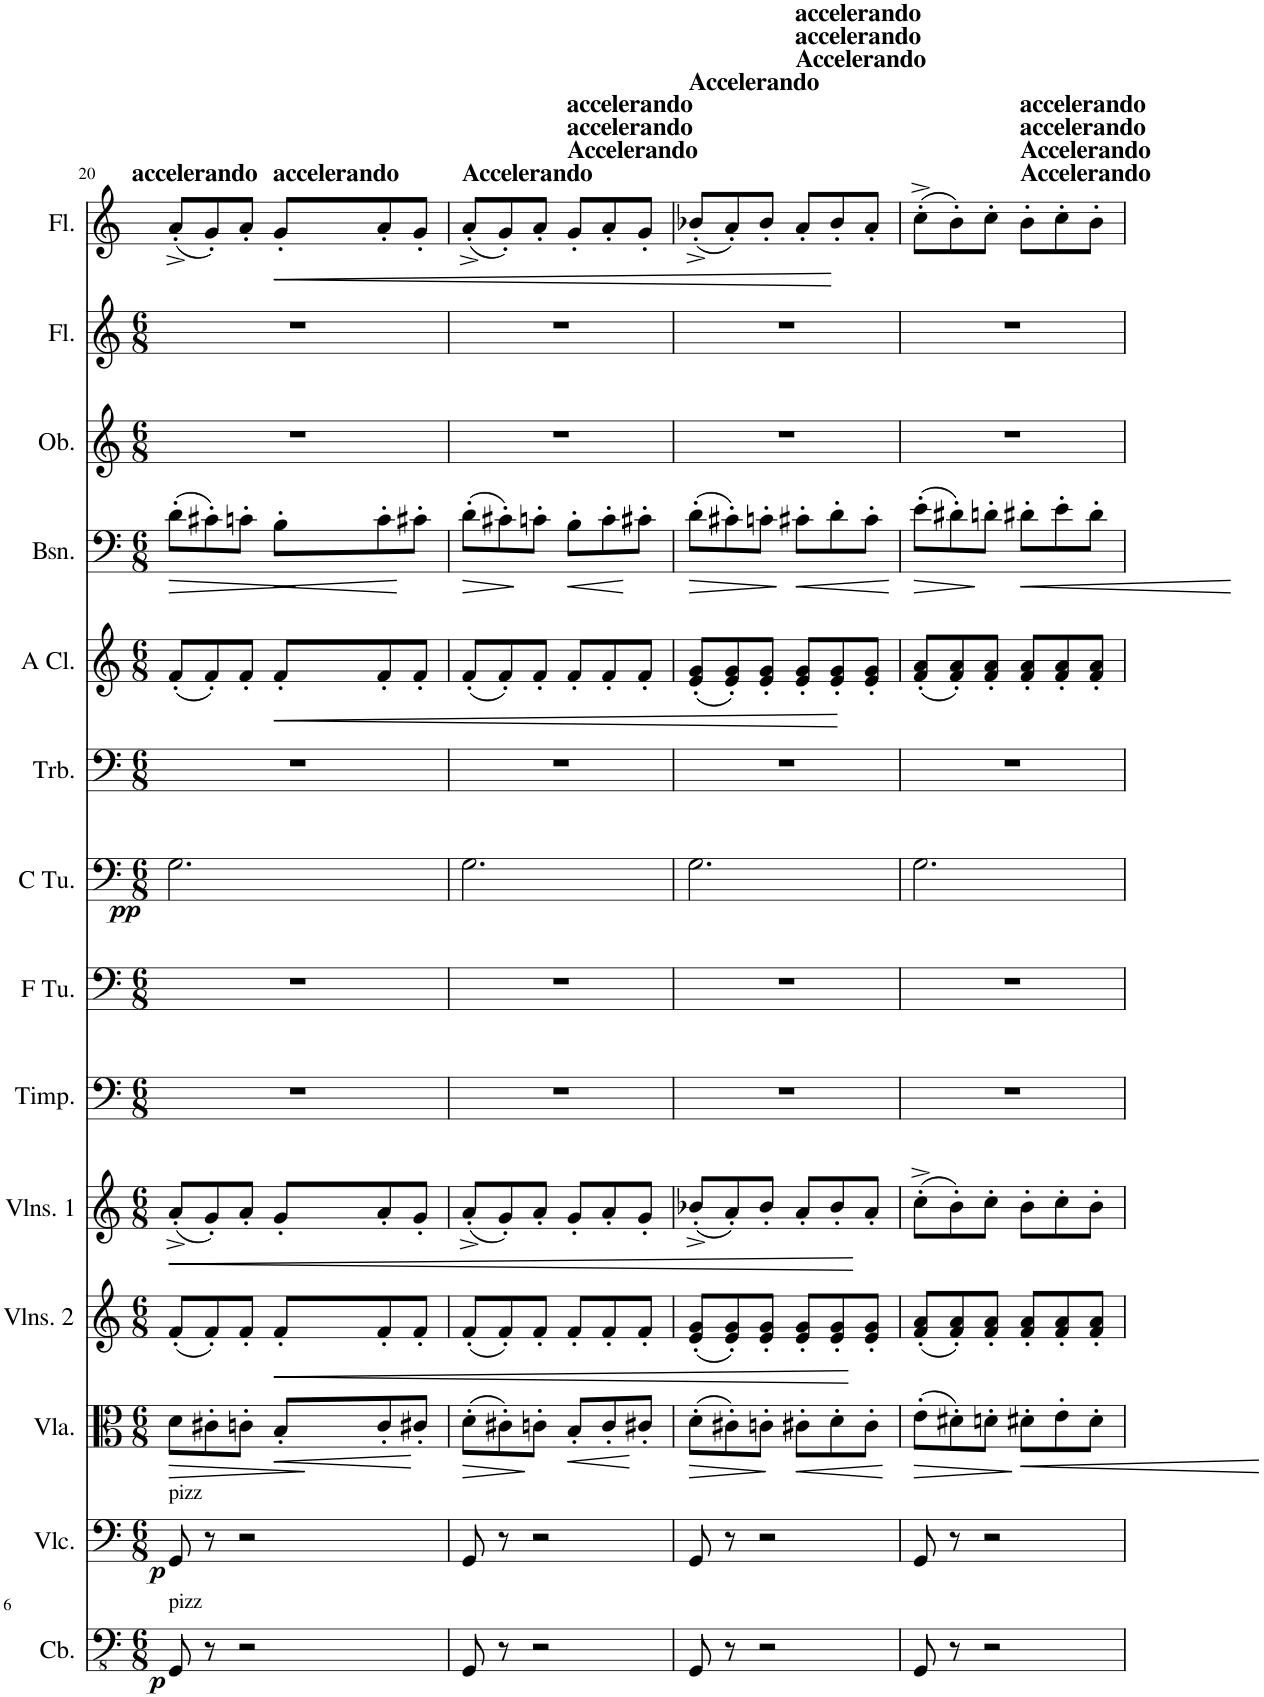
**kern	**dynam	**kern	**dynam	**kern	**dynam	**kern	**dynam	**kern	**dynam	**kern	**kern	**kern	**dynam	**kern	**kern	**dynam	**kern	**dynam	**kern	**kern	**kern	**dynam
*part14	*part14	*part13	*part13	*part12	*part12	*part11	*part11	*part10	*part10	*part9	*part8	*part7	*part7	*part6	*part5	*part5	*part4	*part4	*part3	*part2	*part1	*part1
*staff14	*staff14	*staff13	*staff13	*staff12	*staff12	*staff11	*staff11	*staff10	*staff10	*staff9	*staff8	*staff7	*staff7	*staff6	*staff5	*staff5	*staff4	*staff4	*staff3	*staff2	*staff1	*staff1
*I"Contrabass	*	*I"Violoncello	*	*I"Viola	*	*I"Violins 2	*	*I"Violins 1	*	*I"Timpani	*I"F Tuba	*I"C Tuba	*	*I"Trombone	*I"A Clarinet	*	*I"Bassoon	*	*I"Oboe	*I"Flute	*I"Flute	*
*I'Cb.	*	*I'Vlc.	*	*I'Vla.	*	*I'Vlns. 2	*	*I'Vlns. 1	*	*I'Timp.	*I'F Tu.	*I'C Tu.	*	*I'Trb.	*I'A Cl.	*	*I'Bsn.	*	*I'Ob.	*I'Fl.	*I'Fl.	*
!!LO:PB:g=z
*clefFv4	*	*clefF4	*	*clefC3	*	*clefG2	*	*clefG2	*	*clefF4	*clefF4	*clefF4	*	*clefF4	*clefG2	*	*clefF4	*	*clefG2	*clefG2	*clefG2	*
*ITrd7c12	*	*	*	*	*	*	*	*	*	*	*	*	*	*	*ITrd2c3	*	*	*	*	*	*	*
*k[]	*	*k[]	*	*k[]	*	*k[]	*	*k[]	*	*k[]	*k[]	*k[]	*	*k[]	*k[]	*	*k[]	*	*k[]	*k[]	*k[]	*
*M6/8	*	*M6/8	*	*M6/8	*	*M6/8	*	*M6/8	*	*M6/8	*M6/8	*M6/8	*	*M6/8	*M6/8	*	*M6/8	*	*M6/8	*M6/8	*M6/8	*
=20	=20	=20	=20	=20	=20	=20	=20	=20	=20	=20	=20	=20	=20	=20	=20	=20	=20	=20	=20	=20	=20	=20
!	!	!	!	!	!	!	!	!	!	!	!	!	!	!	!	!	!	!	!	!	!LO:TX:a:B:t=accelerando	!
!	!	!LO:TX:a:t=pizz	!	!	!	!	!	!	!	!	!	!	!	!	!	!	!	!	!	!	!	!
!LO:TX:a:t=pizz	!	!	!	!	!	!	!	!	!	!	!	!	!	!	!	!	!	!	!	!	!	!
!	!LO:DY:b	!	!LO:DY:b	!	!LO:HP:b	!	!	!	!LO:HP:b	!	!	!	!LO:DY:b	!	!	!	!	!LO:HP:b	!	!	!	!
8GGG/	p	8GG/	p	8d\L	>	(8f'/L	.	(8a'^/L	<	2.r	2.r	2.G\	pp	2.r	(8f'/L	.	(8d'\L	>	2.r	2.r	(8a'^/L	.
8r	.	8r	.	8c#X'\	.	8f'/)	.	8g'/)	.	.	.	.	.	.	8f'/)	.	8c#X'\)	.	.	.	8g'/)	.
2r	.	2r	.	8cn'\J	.	8f'/J	.	8a'/J	.	.	.	.	.	.	8f'/J	.	8cn'\J	.	.	.	8a'/J	.
!	!	!	!	!	!	!	!	!	!	!	!	!	!	!	!	!	!	!	!	!	!LO:TX:a:B:t=accelerando	!
!	!	!	!	!	!LO:HP:b	!	!LO:HP:b	!	!	!	!	!	!	!	!	!LO:HP:b	!	!LO:HP:b	!	!	!	!LO:HP:b
.	.	.	.	8B'/L	<	8f'/L	<	8g'/L	.	.	.	.	.	.	8f'/L	<	8B'\L	<	.	.	8g'/L	<
.	.	.	.	8c'/	.	8f'/	.	8a'/	.	.	.	.	.	.	8f'/	.	8c'\	.	.	.	8a'/	.
.	.	.	.	8c#X'/J	.	8f'/J	.	8g'/J	.	.	.	.	.	.	8f'/J	.	8c#X'\J	.	.	.	8g'/J	.
.	.	.	.	.	] [	.	[	.	[	.	.	.	.	.	.	[	.	] [	.	.	.	[
=21	=21	=21	=21	=21	=21	=21	=21	=21	=21	=21	=21	=21	=21	=21	=21	=21	=21	=21	=21	=21	=21	=21
!	!	!	!	!	!	!	!	!	!	!	!	!	!	!	!	!	!	!	!	!	!LO:TX:a:B:t=Accelerando	!
!	!	!	!	!	!LO:HP:b	!	!	!	!	!	!	!	!	!	!	!	!	!LO:HP:b	!	!	!	!
8GGG/	.	8GG/	.	(8d'\L	>	(8f'/L	.	(8a'^/L	.	2.r	2.r	2.G\	.	2.r	(8f'/L	.	(8d'\L	>	2.r	2.r	(8a'^/L	.
8r	.	8r	.	8c#X'\)	.	8f'/)	.	8g'/)	.	.	.	.	.	.	8f'/)	.	8c#X'\)	.	.	.	8g'/)	.
2r	.	2r	.	8cn'\J	.	8f'/J	.	8a'/J	.	.	.	.	.	.	8f'/J	.	8cn'\J	.	.	.	8a'/J	.
!	!	!	!	!	!	!	!	!	!	!	!	!	!	!	!	!	!	!	!	!	!LO:TX:a:B:t=Accelerando	!
!	!	!	!	!	!	!	!	!	!	!	!	!	!	!	!	!	!	!	!	!	!LO:TX:a:B:t=accelerando	!
!	!	!	!	!	!	!	!	!	!	!	!	!	!	!	!	!	!	!	!	!	!LO:TX:a:B:t=accelerando	!
!	!	!	!	!	!LO:HP:b	!	!	!	!	!	!	!	!	!	!	!	!	!LO:HP:b	!	!	!	!
.	.	.	.	8B'/L	<	8f'/L	.	8g'/L	.	.	.	.	.	.	8f'/L	.	8B'\L	<	.	.	8g'/L	.
.	.	.	.	8c'/	.	8f'/	.	8a'/	.	.	.	.	.	.	8f'/	.	8c'\	.	.	.	8a'/	.
.	.	.	.	8c#X'/J	.	8f'/J	.	8g'/J	.	.	.	.	.	.	8f'/J	.	8c#X'\J	.	.	.	8g'/J	.
.	.	.	.	.	] [	.	.	.	.	.	.	.	.	.	.	.	.	] [	.	.	.	.
=22	=22	=22	=22	=22	=22	=22	=22	=22	=22	=22	=22	=22	=22	=22	=22	=22	=22	=22	=22	=22	=22	=22
!	!	!	!	!	!	!	!	!	!	!	!	!	!	!	!	!	!	!	!	!	!LO:TX:a:B:t=Accelerando	!
!	!	!	!	!	!LO:HP:b	!	!	!	!	!	!	!	!	!	!	!	!	!LO:HP:b	!	!	!	!
8GGG/	.	8GG/	.	(8d'\L	>	(8e/' 8g/'L	.	(8b-X'^/L	.	2.r	2.r	2.G\	.	2.r	(8e/' 8g/'L	.	(8d'\L	>	2.r	2.r	(8b-X'^/L	.
8r	.	8r	.	8c#X'\)	.	8e/' 8g/')	.	8a'/)	.	.	.	.	.	.	8e/' 8g/')	.	8c#X'\)	.	.	.	8a'/)	.
2r	.	2r	.	8cn'\J	.	8e/' 8g/'J	.	8b-'/J	.	.	.	.	.	.	8e/' 8g/'J	.	8cn'\J	.	.	.	8b-'/J	.
!	!	!	!	!	!	!	!	!	!	!	!	!	!	!	!	!	!	!	!	!	!LO:TX:a:B:t=Accelerando	!
!	!	!	!	!	!	!	!	!	!	!	!	!	!	!	!	!	!	!	!	!	!LO:TX:a:B:t=accelerando	!
!	!	!	!	!	!	!	!	!	!	!	!	!	!	!	!	!	!	!	!	!	!LO:TX:a:B:t=accelerando	!
!	!	!	!	!	!LO:HP:b	!	!	!	!	!	!	!	!	!	!	!	!	!LO:HP:b	!	!	!	!
.	.	.	.	8c#X'\L	<	8e/' 8g/'L	.	8a'/L	.	.	.	.	.	.	8e/' 8g/'L	.	8c#X'\L	<	.	.	8a'/L	.
.	.	.	.	8d'\	.	8e/' 8g/'	.	8b-'/	.	.	.	.	.	.	8e/' 8g/'	.	8d'\	.	.	.	8b-'/	.
.	.	.	.	8c#'\J	.	8e/' 8g/'J	.	8a'/J	.	.	.	.	.	.	8e/' 8g/'J	.	8c#'\J	.	.	.	8a'/J	.
.	.	.	.	.	] [	.	.	.	.	.	.	.	.	.	.	.	.	] [	.	.	.	.
=23	=23	=23	=23	=23	=23	=23	=23	=23	=23	=23	=23	=23	=23	=23	=23	=23	=23	=23	=23	=23	=23	=23
!	!	!	!	!	!LO:HP:b	!	!	!	!	!	!	!	!	!	!	!	!	!LO:HP:b	!	!	!	!
8GGG/	.	8GG/	.	(8e'\L	>	(8f/' 8a/'L	.	(8cc'^\L	.	2.r	2.r	2.G\	.	2.r	(8f/' 8a/'L	.	(8e'\L	>	2.r	2.r	(8cc'^\L	.
8r	.	8r	.	8d#X'\)	.	8f/' 8a/')	.	8b'\)	.	.	.	.	.	.	8f/' 8a/')	.	8d#X'\)	.	.	.	8b'\)	.
2r	.	2r	.	8dn'\J	.	8f/' 8a/'J	.	8cc'\J	.	.	.	.	.	.	8f/' 8a/'J	.	8dn'\J	.	.	.	8cc'\J	.
!	!	!	!	!	!	!	!	!	!	!	!	!	!	!	!	!	!	!	!	!	!LO:TX:a:B:t=Accelerando	!
!	!	!	!	!	!	!	!	!	!	!	!	!	!	!	!	!	!	!	!	!	!LO:TX:a:B:t=Accelerando	!
!	!	!	!	!	!	!	!	!	!	!	!	!	!	!	!	!	!	!	!	!	!LO:TX:a:B:t=accelerando	!
!	!	!	!	!	!	!	!	!	!	!	!	!	!	!	!	!	!	!	!	!	!LO:TX:a:B:t=accelerando	!
!	!	!	!	!	!LO:HP:b	!	!	!	!	!	!	!	!	!	!	!	!	!LO:HP:b	!	!	!	!
.	.	.	.	8d#X'\L	<	8f/' 8a/'L	.	8b'\L	.	.	.	.	.	.	8f/' 8a/'L	.	8d#X'\L	<	.	.	8b'\L	.
.	.	.	.	8e'\	.	8f/' 8a/'	.	8cc'\	.	.	.	.	.	.	8f/' 8a/'	.	8e'\	.	.	.	8cc'\	.
.	.	.	.	8d#'\J	.	8f/' 8a/'J	.	8b'\J	.	.	.	.	.	.	8f/' 8a/'J	.	8d#'\J	.	.	.	8b'\J	.
.	.	.	.	.	] [	.	.	.	.	.	.	.	.	.	.	.	.	] [	.	.	.	.
=	=	=	=	=	=	=	=	=	=	=	=	=	=	=	=	=	=	=	=	=	=	=
*-	*-	*-	*-	*-	*-	*-	*-	*-	*-	*-	*-	*-	*-	*-	*-	*-	*-	*-	*-	*-	*-	*-
